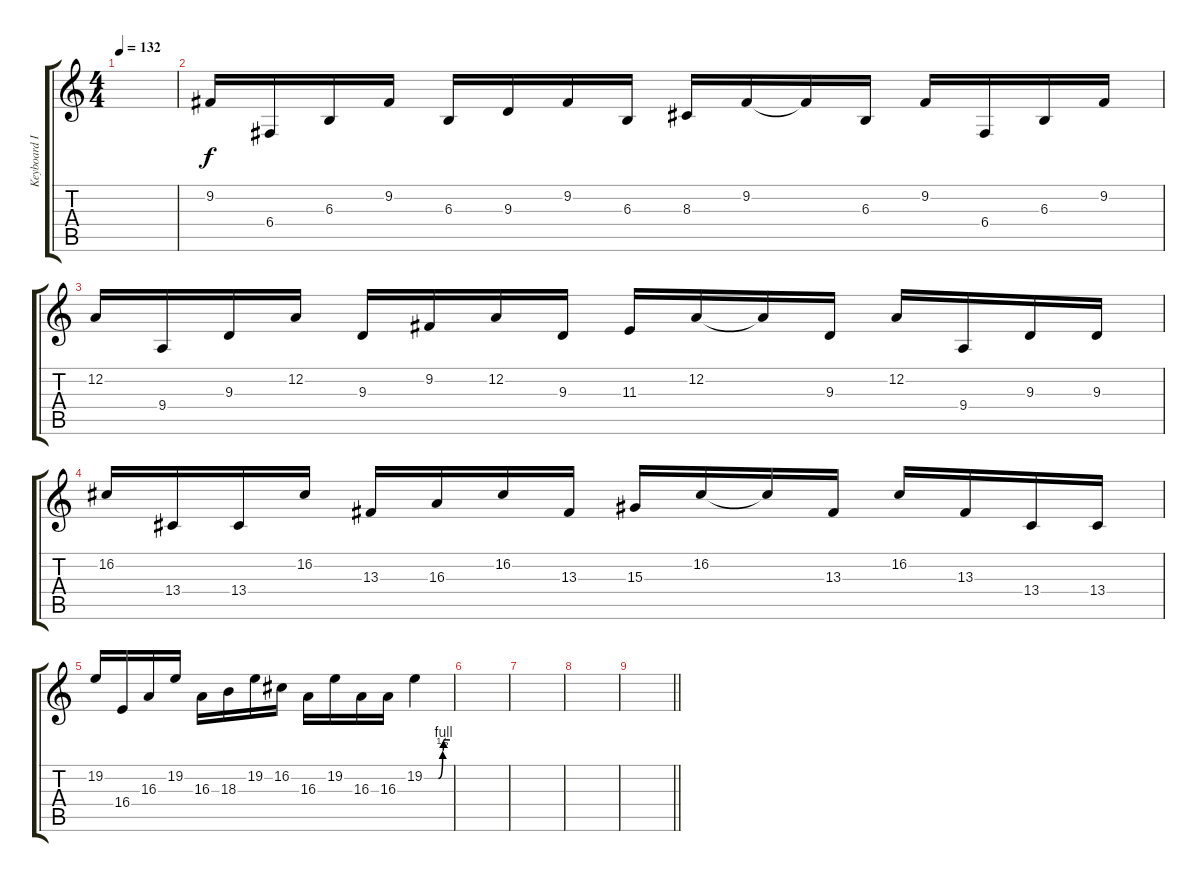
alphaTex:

\track ("Keyboard I" "Keyboard I") {instrument harpsichord}
\staff {score tabs}
\tuning (D4 A3 F3 C3 G2 C2) {hide}
\ts (4 4)
\tempo 132
\clef g2
\ks c
|
9.2.16{volume 11 balance 11 instrument lead2sawtooth} 6.4.16 6.3.16 9.2.16 6.3.16 9.3.16 9.2.16 6.3.16 8.3.16 9.2.16 9.2{t}.16 6.3.16 9.2.16 6.4.16 6.3.16 9.2.16 |
12.2.16 9.4.16 9.3.16 12.2.16 9.3.16 9.2.16 12.2.16 9.3.16 11.3.16 12.2.16 12.2{t}.16 9.3.16 12.2.16 9.4.16 9.3.16 9.3.16 |
16.2.16 13.4.16 13.4.16 16.2.16 13.3.16 16.3.16 16.2.16 13.3.16 15.3.16 16.2.16 16.2{t}.16 13.3.16 16.2.16 13.3.16 13.4.16 13.4.16 |
19.2.16 16.4.16 16.3.16 19.2.16 16.3.16 18.3.16 19.2.16 16.2.16 16.3.16 19.2.16 16.3.16 16.3.16 19.2{be (custom 0 0 33 0 43 2 45 4 60 4)}.4 |
|
|
|
\barLineRight lightlight
